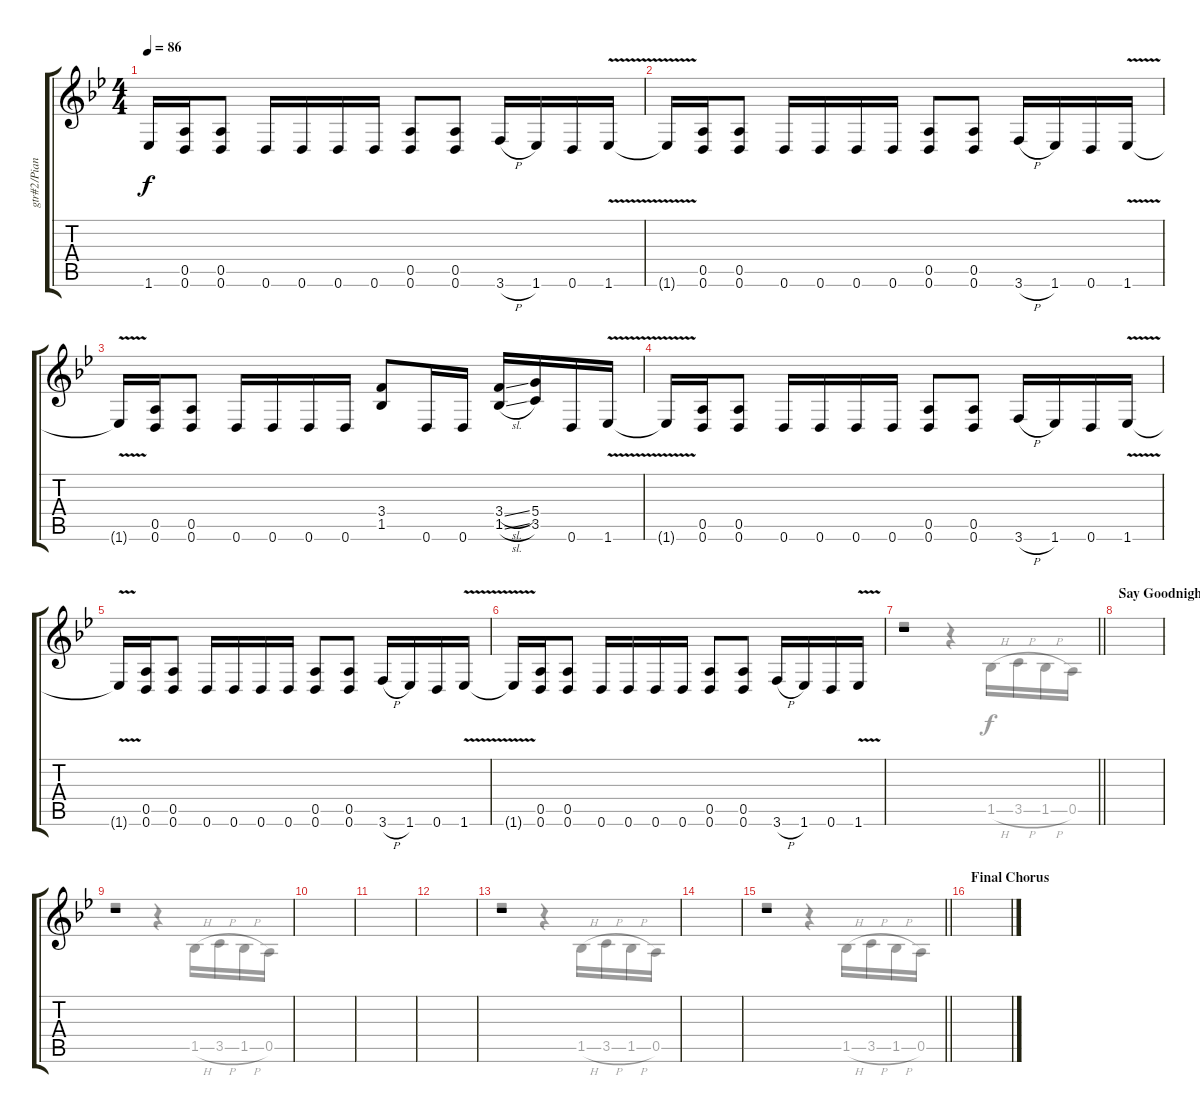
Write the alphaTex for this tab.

\track ("gtr#2/Piano#1" "gtr#2/Pian") {instrument overdrivenguitar}
\staff {score tabs}
\tuning (E4 B3 G3 D3 A2 D2) {hide}
\voice
\ts (4 4)
\tempo 86
\clef g2
\ks gminor
1.6{t}.16{dy f} (0.5 0.6).16 (0.5 0.6).8 0.6.16 0.6.16 0.6.16 0.6.16 (0.5 0.6).8 (0.5 0.6).8 3.6{h}.16 1.6.16 0.6.16 1.6{v}.16 |
1.6{t}.16 (0.5 0.6).16 (0.5 0.6).8 0.6.16 0.6.16 0.6.16 0.6.16 (0.5 0.6).8 (0.5 0.6).8 3.6{h}.16 1.6.16 0.6.16 1.6{v}.16 |
1.6{t}.16 (0.5 0.6).16 (0.5 0.6).8 0.6.16 0.6.16 0.6.16 0.6.16 (3.4 1.5).8 0.6.16 0.6.16 (3.4{sl} 1.5{sl}).16 (5.4 3.5).16 0.6.16 1.6{v}.16 |
1.6{t}.16 (0.5 0.6).16 (0.5 0.6).8 0.6.16 0.6.16 0.6.16 0.6.16 (0.5 0.6).8 (0.5 0.6).8 3.6{h}.16 1.6.16 0.6.16 1.6{v}.16 |
1.6{t}.16 (0.5 0.6).16 (0.5 0.6).8 0.6.16 0.6.16 0.6.16 0.6.16 (0.5 0.6).8 (0.5 0.6).8 3.6{h}.16 1.6.16 0.6.16 1.6{v}.16 |
1.6{t}.16 (0.5 0.6).16 (0.5 0.6).8 0.6.16 0.6.16 0.6.16 0.6.16 (0.5 0.6).8 (0.5 0.6).8 3.6{h}.16 1.6.16 0.6.16 1.6{v}.16 |
\barLineRight lightlight
r.1 |
\section ("" "Say Goodnight..")
|
r.1 |
|
|
|
r.1 |
|
\barLineRight lightlight
r.1 |
\section ("" "Final Chorus")
\voice
\clef g2
\ottava regular
\simile none
\ks gminor
|
|
|
|
|
|
\barLineRight lightlight
r.2 r.4 1.5{h}.16 3.5{h}.16 1.5{h}.16 0.5.16 |
|
r.2 r.4 1.5{h}.16 3.5{h}.16 1.5{h}.16 0.5.16 |
|
|
|
r.2 r.4 1.5{h}.16 3.5{h}.16 1.5{h}.16 0.5.16 |
|
\barLineRight lightlight
r.2 r.4 1.5{h}.16 3.5{h}.16 1.5{h}.16 0.5.16 |
